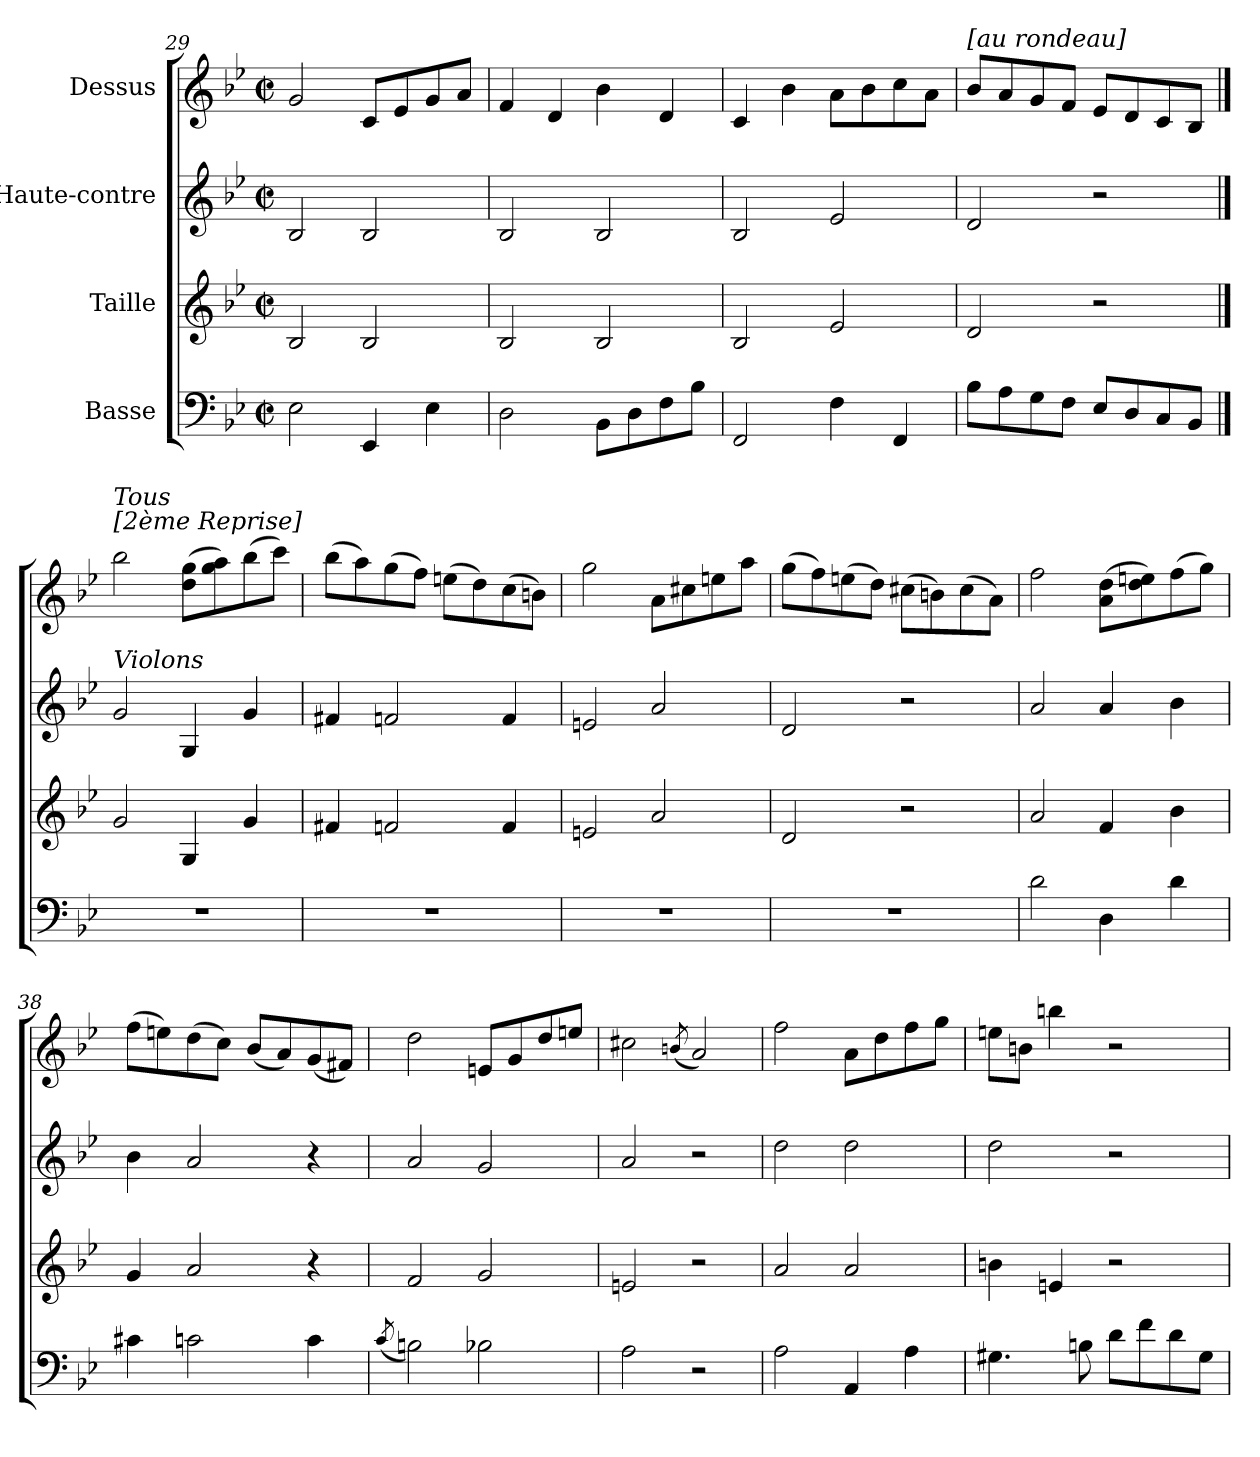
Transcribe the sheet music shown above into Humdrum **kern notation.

**kern	**kern	**kern	**kern
*part4	*part3	*part2	*part1
*staff4	*staff3	*staff2	*staff1
*I"Basse	*I"Taille	*I"Haute-contre	*I"Dessus
*clefF4	*clefG2	*clefG2	*clefG2
*k[b-e-]	*k[b-e-]	*k[b-e-]	*k[b-e-]
*M2/2	*M2/2	*M2/2	*M2/2
*met(c|)	*met(c|)	*met(c|)	*met(c|)
=29	=29	=29	=29
2E-\	2B-/	2B-/	2g/
4EE-/	2B-/	2B-/	8c/L
.	.	.	8e-/
4E-\	.	.	8g/
.	.	.	8a/J
!!LO:LB:g=z
=30	=30	=30	=30
2D\	2B-/	2B-/	4f/
.	.	.	4d/
8BB-\L	2B-/	2B-/	4b-\
8D\	.	.	.
8F\	.	.	4d/
8B-\J	.	.	.
=31	=31	=31	=31
2FF/	2B-/	2B-/	4c/
.	.	.	4b-\
4F\	2e-/	2e-/	8a\L
.	.	.	8b-\
4FF/	.	.	8cc\
.	.	.	8a\J
=32	=32	=32	=32
!	!	!	!LO:TX:a:t=[au rondeau]
8B-\L	2d/	2d/	8b-/L
8A\	.	.	8a/
8G\	.	.	8g/
8F\J	.	.	8f/J
8E-/L	2r	2r	8e-/L
8D/	.	.	8d/
8C/	.	.	8c/
8BB-/J	.	.	8B-/J
==33	==33	==33	==33
!	!	!	!LO:TX:a:t=[2ème Reprise]
!	!	!	!LO:TX:a:i:t=Tous
!	!	!LO:TX:a:i:t=Violons	!
1r	2g/	2g/	2bb-\
.	4G/	4G/	(8dd\ 8gg\L
.	.	.	8gg\ 8aa\)
.	4g/	4g/	(8bb-\
.	.	.	8ccc\J)
=34	=34	=34	=34
1r	4f#X/	4f#X/	(8bb-\L
.	.	.	8aa\)
.	2fn/	2fn/	(8gg\
.	.	.	8ff\J)
.	.	.	(8een\L
.	.	.	8dd\)
.	4f/	4f/	(8cc\
.	.	.	8bn\J)
!!LO:PB:g=z
=35	=35	=35	=35
1r	2en/	2en/	2gg\
.	2a/	2a/	8a\L
.	.	.	8cc#X\
.	.	.	8een\
.	.	.	8aa\J
=36	=36	=36	=36
1r	2d/	2d/	(8gg\L
.	.	.	8ff\)
.	.	.	(8een\
.	.	.	8dd\J)
.	2r	2r	(8cc#X\L
.	.	.	8bn\)
.	.	.	(8cc#\
.	.	.	8a\J)
=37	=37	=37	=37
2d\	2a/	2a/	2ff\
4D\	4f/	4a/	(8a\ 8dd\L
.	.	.	8dd\ 8een\)
4d\	4b-\	4b-\	(8ff\
.	.	.	8gg\J)
=38	=38	=38	=38
4c#X\	4g/	4b-\	(8ff\L
.	.	.	8een\)
2cn\	2a/	2a/	(8dd\
.	.	.	8cc\J)
.	.	.	(8b-/L
.	.	.	8a/)
4c\	4r	4r	(8g/
.	.	.	8f#X/J)
=39	=39	=39	=39
(8qc/	.	.	.
2Bn\)	2f/	2a/	2dd\
2B-X\	2g/	2g/	8en/L
.	.	.	8g/
.	.	.	8dd/
.	.	.	8een/J
!!LO:LB:g=z
=40	=40	=40	=40
2A\	2en/	2a/	2cc#X\
.	.	.	(8qbn/
2r	2r	2r	2a/)
=41	=41	=41	=41
2A\	2a/	2dd\	2ff\
4AA/	2a/	2dd\	8a\L
.	.	.	8dd\
4A\	.	.	8ff\
.	.	.	8gg\J
=42	=42	=42	=42
4.G#X\	4bn\	2dd\	8een\L
.	.	.	8bn\J
.	4en/	.	4bbn\
8Bn\	.	.	.
8d\L	2r	2r	2r
8f\	.	.	.
8d\	.	.	.
8G#\J	.	.	.
=	=	=	=
*-	*-	*-	*-
